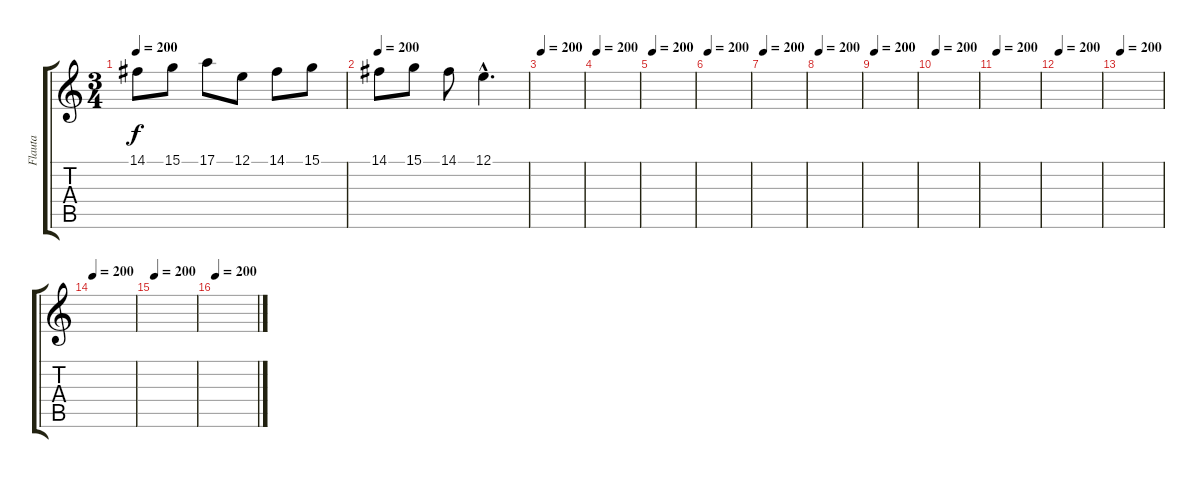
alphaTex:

\track ("Flauta" "Flauta") {instrument flute}
\staff {score tabs}
\tuning (E4 B3 G3 D3 A2 E2) {hide}
\ts (3 4)
\tempo 200
\clef g2
\ks c
14.1.8{dy f} 15.1.8 17.1.8 12.1.8 14.1.8 15.1.8 |
\tempo 200
14.1.8 15.1.8 14.1.8 12.1{hac}.4{d} |
\tempo 200
|
\tempo 200
|
\tempo 200
|
\tempo 200
|
\tempo 200
|
\tempo 200
|
\tempo 200
|
\tempo 200
|
\tempo 200
|
\tempo 200
|
\tempo 200
|
\tempo 200
|
\tempo 200
|
\tempo 200
